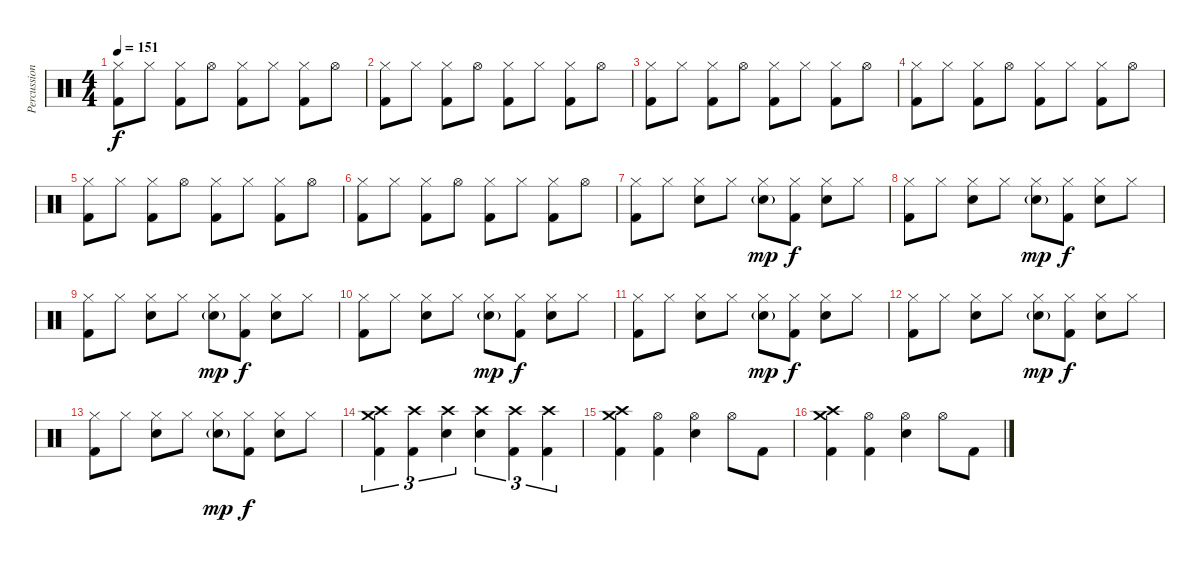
\track ("Percussioni" "Percussion") {instrument percussion}
\staff {score}
\articulation defaults
\ts (4 4)
\tempo 151
\clef neutral
\ks c
("Hi-Hat (closed)" "Kick (hit) 2").8{dy f} "Hi-Hat (closed)".8 ("Hi-Hat (closed)" "Kick (hit) 2").8 "Hi-Hat (open)".8 ("Hi-Hat (closed)" "Kick (hit) 2").8 "Hi-Hat (closed)".8 ("Hi-Hat (closed)" "Kick (hit) 2").8 "Hi-Hat (open)".8 |
("Hi-Hat (closed)" "Kick (hit) 2").8 "Hi-Hat (closed)".8 ("Hi-Hat (closed)" "Kick (hit) 2").8 "Hi-Hat (open)".8 ("Hi-Hat (closed)" "Kick (hit) 2").8 "Hi-Hat (closed)".8 ("Hi-Hat (closed)" "Kick (hit) 2").8 "Hi-Hat (open)".8 |
("Hi-Hat (closed)" "Kick (hit) 2").8 "Hi-Hat (closed)".8 ("Hi-Hat (closed)" "Kick (hit) 2").8 "Hi-Hat (open)".8 ("Hi-Hat (closed)" "Kick (hit) 2").8 "Hi-Hat (closed)".8 ("Hi-Hat (closed)" "Kick (hit) 2").8 "Hi-Hat (open)".8 |
("Hi-Hat (closed)" "Kick (hit) 2").8 "Hi-Hat (closed)".8 ("Hi-Hat (closed)" "Kick (hit) 2").8 "Hi-Hat (open)".8 ("Hi-Hat (closed)" "Kick (hit) 2").8 "Hi-Hat (closed)".8 ("Hi-Hat (closed)" "Kick (hit) 2").8 "Hi-Hat (open)".8 |
("Hi-Hat (closed)" "Kick (hit) 2").8 "Hi-Hat (closed)".8 ("Hi-Hat (closed)" "Kick (hit) 2").8 "Hi-Hat (open)".8 ("Hi-Hat (closed)" "Kick (hit) 2").8 "Hi-Hat (closed)".8 ("Hi-Hat (closed)" "Kick (hit) 2").8 "Hi-Hat (open)".8 |
("Hi-Hat (closed)" "Kick (hit) 2").8 "Hi-Hat (closed)".8 ("Hi-Hat (closed)" "Kick (hit) 2").8 "Hi-Hat (open)".8 ("Hi-Hat (closed)" "Kick (hit) 2").8 "Hi-Hat (closed)".8 ("Hi-Hat (closed)" "Kick (hit) 2").8 "Hi-Hat (open)".8 |
("Hi-Hat (closed)" "Kick (hit) 2").8 "Hi-Hat (closed)".8 ("Hi-Hat (closed)" "Electric Snare (hit)").8 "Hi-Hat (closed)".8 ("Hi-Hat (closed)" "Electric Snare (hit)"{g}).8{dy mp} ("Hi-Hat (closed)" "Kick (hit) 2").8{dy f} ("Hi-Hat (closed)" "Electric Snare (hit)").8 "Hi-Hat (closed)".8 |
("Hi-Hat (closed)" "Kick (hit) 2").8 "Hi-Hat (closed)".8 ("Hi-Hat (closed)" "Electric Snare (hit)").8 "Hi-Hat (closed)".8 ("Hi-Hat (closed)" "Electric Snare (hit)"{g}).8{dy mp} ("Hi-Hat (closed)" "Kick (hit) 2").8{dy f} ("Hi-Hat (closed)" "Electric Snare (hit)").8 "Hi-Hat (closed)".8 |
("Hi-Hat (closed)" "Kick (hit) 2").8 "Hi-Hat (closed)".8 ("Hi-Hat (closed)" "Electric Snare (hit)").8 "Hi-Hat (closed)".8 ("Hi-Hat (closed)" "Electric Snare (hit)"{g}).8{dy mp} ("Hi-Hat (closed)" "Kick (hit) 2").8{dy f} ("Hi-Hat (closed)" "Electric Snare (hit)").8 "Hi-Hat (closed)".8 |
("Hi-Hat (closed)" "Kick (hit) 2").8 "Hi-Hat (closed)".8 ("Hi-Hat (closed)" "Electric Snare (hit)").8 "Hi-Hat (closed)".8 ("Hi-Hat (closed)" "Electric Snare (hit)"{g}).8{dy mp} ("Hi-Hat (closed)" "Kick (hit) 2").8{dy f} ("Hi-Hat (closed)" "Electric Snare (hit)").8 "Hi-Hat (closed)".8 |
("Hi-Hat (closed)" "Kick (hit) 2").8 "Hi-Hat (closed)".8 ("Hi-Hat (closed)" "Electric Snare (hit)").8 "Hi-Hat (closed)".8 ("Hi-Hat (closed)" "Electric Snare (hit)"{g}).8{dy mp} ("Hi-Hat (closed)" "Kick (hit) 2").8{dy f} ("Hi-Hat (closed)" "Electric Snare (hit)").8 "Hi-Hat (closed)".8 |
("Hi-Hat (closed)" "Kick (hit) 2").8 "Hi-Hat (closed)".8 ("Hi-Hat (closed)" "Electric Snare (hit)").8 "Hi-Hat (closed)".8 ("Hi-Hat (closed)" "Electric Snare (hit)"{g}).8{dy mp} ("Hi-Hat (closed)" "Kick (hit) 2").8{dy f} ("Hi-Hat (closed)" "Electric Snare (hit)").8 "Hi-Hat (closed)".8 |
("Hi-Hat (closed)" "Kick (hit) 2").8 "Hi-Hat (closed)".8 ("Hi-Hat (closed)" "Electric Snare (hit)").8 "Hi-Hat (closed)".8 ("Hi-Hat (closed)" "Electric Snare (hit)"{g}).8{dy mp} ("Hi-Hat (closed)" "Kick (hit) 2").8{dy f} ("Hi-Hat (closed)" "Electric Snare (hit)").8 "Hi-Hat (closed)".8 |
("Crash medium (hit)" "Crash high (hit)" "Kick (hit) 2").4{tu (3 2)} ("Crash high (hit)" "Kick (hit) 2").4{tu (3 2)} ("Crash high (hit)" "Electric Snare (hit)").4{tu (3 2)} ("Crash high (hit)" "Electric Snare (hit)").4{tu (3 2)} ("Crash high (hit)" "Kick (hit) 2").4{tu (3 2)} ("Crash high (hit)" "Kick (hit) 2").4{tu (3 2)} |
("Crash medium (hit)" "Crash high (hit)" "Kick (hit) 2").4 ("Hi-Hat (open)" "Kick (hit) 2").4 ("Hi-Hat (open)" "Electric Snare (hit)").4 "Hi-Hat (open)".8 "Kick (hit) 2".8 |
("Crash medium (hit)" "Crash high (hit)" "Kick (hit) 2").4 ("Hi-Hat (open)" "Kick (hit) 2").4 ("Hi-Hat (open)" "Electric Snare (hit)").4 "Hi-Hat (open)".8 "Kick (hit) 2".8
